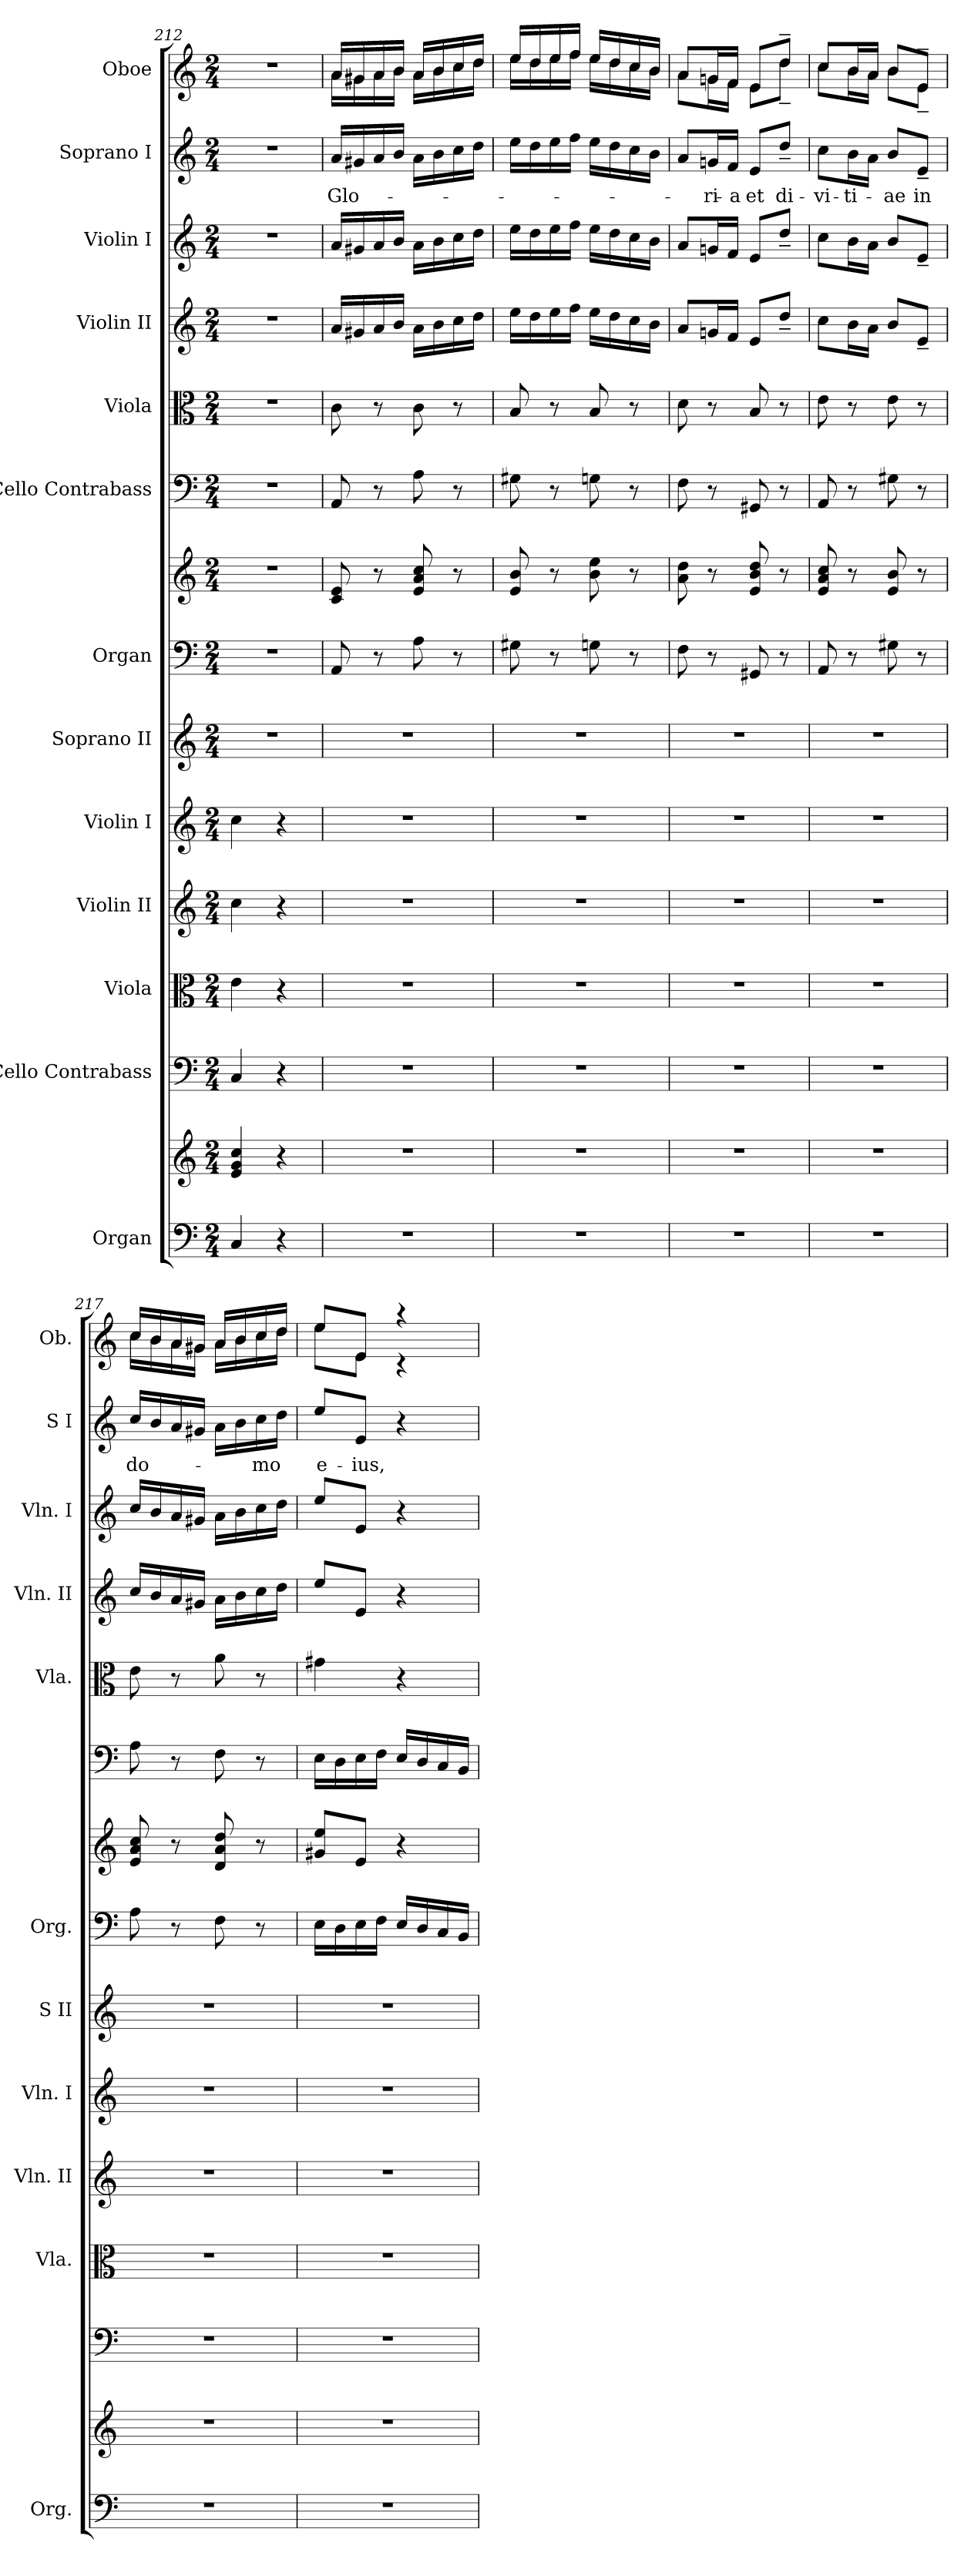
**kern	**kern	**kern	**kern	**kern	**kern	**kern	**kern	**kern	**kern	**kern	**kern	**kern	**kern	**text	**kern
*part13	*part13	*part12	*part11	*part10	*part9	*part8	*part7	*part7	*part6	*part5	*part4	*part3	*part2	*part2	*part1
*staff15	*staff14	*staff13	*staff12	*staff11	*staff10	*staff9	*staff8	*staff7	*staff6	*staff5	*staff4	*staff3	*staff2	*staff2	*staff1
*I"Organ	*	*I"Cello Contrabass	*I"Viola	*I"Violin II	*I"Violin I	*I"Soprano II	*I"Organ	*	*I"Cello Contrabass	*I"Viola	*I"Violin II	*I"Violin I	*I"Soprano I	*	*I"Oboe
*I'Org.	*	*	*I'Vla.	*I'Vln. II	*I'Vln. I	*I'S II	*I'Org.	*	*	*I'Vla.	*I'Vln. II	*I'Vln. I	*I'S I	*	*I'Ob.
*clefF4	*clefG2	*clefF4	*clefC3	*clefG2	*clefG2	*clefG2	*clefF4	*clefG2	*clefF4	*clefC3	*clefG2	*clefG2	*clefG2	*	*clefG2
*k[]	*k[]	*k[]	*k[]	*k[]	*k[]	*k[]	*k[]	*k[]	*k[]	*k[]	*k[]	*k[]	*k[]	*	*k[]
*a:	*a:	*a:	*a:	*a:	*a:	*a:	*a:	*a:	*a:	*a:	*a:	*a:	*a:	*	*a:
*M2/4	*M2/4	*M2/4	*M2/4	*M2/4	*M2/4	*M2/4	*M2/4	*M2/4	*M2/4	*M2/4	*M2/4	*M2/4	*M2/4	*	*M2/4
=212	=212	=212	=212	=212	=212	=212	=212	=212	=212	=212	=212	=212	=212	=212	=212
4C/	4e/ 4g/ 4cc/	4C/	4e\	4cc\	4cc\	2r	2r	2r	2r	2r	2r	2r	2r	.	2r
4r	4r	4r	4r	4r	4r	.	.	.	.	.	.	.	.	.	.
=213	=213	=213	=213	=213	=213	=213	=213	=213	=213	=213	=213	=213	=213	=213	=213
!	!	!	!	!	!	!	!	!	!	!	!	!	!	!LO:LY:b	!
*	*	*	*	*	*	*	*	*	*	*	*	*	*	*	*^
2r	2r	2r	2r	2r	2r	2r	8AA/	8c/ 8e/	8AA/	8c\	16a/LL	16a/LL	16a/LL	Glo-	16a/LL	16a\LL
.	.	.	.	.	.	.	.	.	.	.	16g#X/	16g#X/	16g#X/	.	16g#X/	16g#\
.	.	.	.	.	.	.	8r	8r	8r	8r	16a/	16a/	16a/	.	16a/	16a\
.	.	.	.	.	.	.	.	.	.	.	16b/JJ	16b/JJ	16b/JJ	.	16b/JJ	16b\JJ
.	.	.	.	.	.	.	8A\	8e/ 8a/ 8cc/	8A\	8c\	16a\LL	16a\LL	16a\LL	.	16a/LL	16a\LL
.	.	.	.	.	.	.	.	.	.	.	16b\	16b\	16b\	.	16b/	16b\
.	.	.	.	.	.	.	8r	8r	8r	8r	16cc\	16cc\	16cc\	.	16cc/	16cc\
.	.	.	.	.	.	.	.	.	.	.	16dd\JJ	16dd\JJ	16dd\JJ	.	16dd/JJ	16dd\JJ
=214	=214	=214	=214	=214	=214	=214	=214	=214	=214	=214	=214	=214	=214	=214	=214	=214
2r	2r	2r	2r	2r	2r	2r	8G#X\	8e/ 8b/	8G#X\	8B/	16ee\LL	16ee\LL	16ee\LL	.	16ee/LL	16ee\LL
.	.	.	.	.	.	.	.	.	.	.	16dd\	16dd\	16dd\	.	16dd/	16dd\
.	.	.	.	.	.	.	8r	8r	8r	8r	16ee\	16ee\	16ee\	.	16ee/	16ee\
.	.	.	.	.	.	.	.	.	.	.	16ff\JJ	16ff\JJ	16ff\JJ	.	16ff/JJ	16ff\JJ
.	.	.	.	.	.	.	8Gn\	8b\ 8ee\	8Gn\	8B/	16ee\LL	16ee\LL	16ee\LL	.	16ee/LL	16ee\LL
.	.	.	.	.	.	.	.	.	.	.	16dd\	16dd\	16dd\	.	16dd/	16dd\
.	.	.	.	.	.	.	8r	8r	8r	8r	16cc\	16cc\	16cc\	.	16cc/	16cc\
.	.	.	.	.	.	.	.	.	.	.	16b\JJ	16b\JJ	16b\JJ	.	16b/JJ	16b\JJ
=215	=215	=215	=215	=215	=215	=215	=215	=215	=215	=215	=215	=215	=215	=215	=215	=215
2r	2r	2r	2r	2r	2r	2r	8F\	8a\ 8dd\	8F\	8d\	8a/L	8a/L	8a/L	.	8a/L	8a\L
!	!	!	!	!	!	!	!	!	!	!	!	!	!	!LO:LY:b	!	!
.	.	.	.	.	.	.	8r	8r	8r	8r	16gni/L	16gni/L	16gni/L	-ri-	16g/L	16gni\L
!	!	!	!	!	!	!	!	!	!	!	!	!	!	!LO:LY:b	!	!
.	.	.	.	.	.	.	.	.	.	.	16f/JJ	16f/JJ	16f/JJ	-a	16f/JJ	16f\JJ
!	!	!	!	!	!	!	!	!	!	!	!	!	!	!LO:LY:b	!	!
.	.	.	.	.	.	.	8GG#X/	8e/ 8b/ 8dd/	8GG#X/	8B/	8e/L	8e/L	8e/L	et	8e/L	8e\L
!	!	!	!	!	!	!	!	!	!	!	!	!	!	!LO:LY:b	!	!
.	.	.	.	.	.	.	8r	8r	8r	8r	8dd~</J	8dd~</J	8dd~</J	di-	8dd~>/J	8dd~<\J
!!LO:PB:g=z	!!
=216	=216	=216	=216	=216	=216	=216	=216	=216	=216	=216	=216	=216	=216	=216	=216	=216
!	!	!	!	!	!	!	!	!	!	!	!	!	!	!LO:LY:b	!	!
2r	2r	2r	2r	2r	2r	2r	8AA/	8e/ 8a/ 8cc/	8AA/	8e\	8cc\L	8cc\L	8cc\L	-vi-	8cc/L	8cc\L
!	!	!	!	!	!	!	!	!	!	!	!	!	!	!LO:LY:b	!	!
.	.	.	.	.	.	.	8r	8r	8r	8r	16b\L	16b\L	16b\L	-ti-	16b/L	16b\L
.	.	.	.	.	.	.	.	.	.	.	16a\JJ	16a\JJ	16a\JJ	.	16a/JJ	16a\JJ
!	!	!	!	!	!	!	!	!	!	!	!	!	!	!LO:LY:b	!	!
.	.	.	.	.	.	.	8G#X\	8e/ 8b/	8G#X\	8e\	8b/L	8b/L	8b/L	-ae	8b/L	8b\L
!	!	!	!	!	!	!	!	!	!	!	!	!	!	!LO:LY:b	!	!
.	.	.	.	.	.	.	8r	8r	8r	8r	8e~</J	8e~</J	8e~</J	in	8e~>/J	8e~<\J
=217	=217	=217	=217	=217	=217	=217	=217	=217	=217	=217	=217	=217	=217	=217	=217	=217
!	!	!	!	!	!	!	!	!	!	!	!	!	!	!LO:LY:b	!	!
2r	2r	2r	2r	2r	2r	2r	8A\	8e/ 8a/ 8cc/	8A\	8e\	16cc/LL	16cc/LL	16cc/LL	do-	16cc/LL	16cc\LL
.	.	.	.	.	.	.	.	.	.	.	16b/	16b/	16b/	.	16b/	16b\
.	.	.	.	.	.	.	8r	8r	8r	8r	16a/	16a/	16a/	.	16a/	16a\
.	.	.	.	.	.	.	.	.	.	.	16g#X/JJ	16g#X/JJ	16g#X/JJ	.	16g#X/JJ	16g#\JJ
.	.	.	.	.	.	.	8F\	8d/ 8a/ 8dd/	8F\	8a\	16a\LL	16a\LL	16a\LL	.	16a/LL	16a\LL
.	.	.	.	.	.	.	.	.	.	.	16b\	16b\	16b\	.	16b/	16b\
!	!	!	!	!	!	!	!	!	!	!	!	!	!	!LO:LY:b	!	!
.	.	.	.	.	.	.	8r	8r	8r	8r	16cc\	16cc\	16cc\	-mo	16cc/	16cc\
.	.	.	.	.	.	.	.	.	.	.	16dd\JJ	16dd\JJ	16dd\JJ	.	16dd/JJ	16dd\JJ
=218	=218	=218	=218	=218	=218	=218	=218	=218	=218	=218	=218	=218	=218	=218	=218	=218
!	!	!	!	!	!	!	!	!	!	!	!	!	!	!LO:LY:b	!	!
2r	2r	2r	2r	2r	2r	2r	16E\LL	8g#X/ 8ee/L	16E\LL	4g#X\	8ee/L	8ee/L	8ee/L	e-	8ee/L	8ee\L
.	.	.	.	.	.	.	16D\	.	16D\	.	.	.	.	.	.	.
!	!	!	!	!	!	!	!	!	!	!	!	!	!	!LO:LY:b	!	!
.	.	.	.	.	.	.	16E\	8e/J	16E\	.	8e/J	8e/J	8e/J	-ius,	8e/J	8e\J
.	.	.	.	.	.	.	16F\JJ	.	16F\JJ	.	.	.	.	.	.	.
.	.	.	.	.	.	.	16E/LL	4r	16E/LL	4r	4r	4r	4r	.	4raa	4rc
.	.	.	.	.	.	.	16D/	.	16D/	.	.	.	.	.	.	.
.	.	.	.	.	.	.	16C/	.	16C/	.	.	.	.	.	.	.
.	.	.	.	.	.	.	16BB/JJ	.	16BB/JJ	.	.	.	.	.	.	.
*	*	*	*	*	*	*	*	*	*	*	*	*	*	*	*v	*v
=	=	=	=	=	=	=	=	=	=	=	=	=	=	=	=
*-	*-	*-	*-	*-	*-	*-	*-	*-	*-	*-	*-	*-	*-	*-	*-
